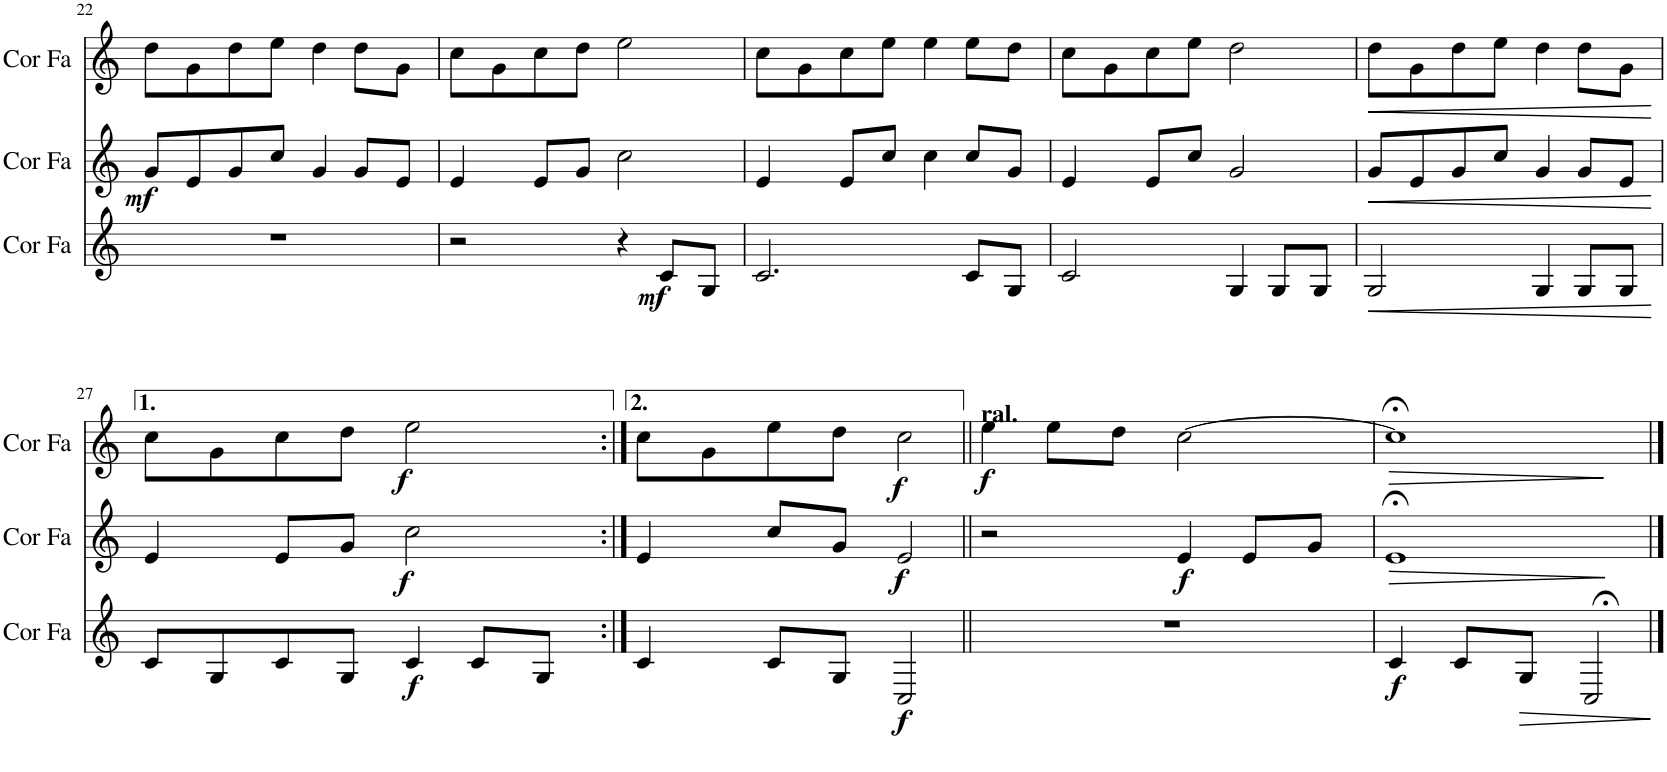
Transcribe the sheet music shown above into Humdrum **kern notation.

**kern	**dynam	**kern	**dynam	**kern	**dynam
*part3	*part3	*part2	*part2	*part1	*part1
*staff3	*staff3	*staff2	*staff2	*staff1	*staff1
*I"Cor en Fa	*	*I"Cor en Fa	*	*I"Cor en Fa	*
*I'Cor Fa	*	*I'Cor Fa	*	*I'Cor Fa	*
!!LO:PB:g=z
*clefG2	*	*clefG2	*	*clefG2	*
*Trd4c7	*	*Trd4c7	*	*Trd4c7	*
*k[]	*	*k[]	*	*k[]	*
*M4/4	*	*M4/4	*	*M4/4	*
=22	=22	=22	=22	=22	=22
!	!	!	!LO:DY:b	!	!
1r	.	8g/L	mf	8dd\L	.
.	.	8e/	.	8g\	.
.	.	8g/	.	8dd\	.
.	.	8cc/J	.	8ee\J	.
.	.	4g/	.	4dd\	.
.	.	8g/L	.	8dd\L	.
.	.	8e/J	.	8g\J	.
=23	=23	=23	=23	=23	=23
2r	.	4e/	.	8cc\L	.
.	.	.	.	8g\	.
.	.	8e/L	.	8cc\	.
.	.	8g/J	.	8dd\J	.
4r	.	2cc\	.	2ee\	.
!	!LO:DY:b	!	!	!	!
8c/L	mf	.	.	.	.
8G/J	.	.	.	.	.
=24	=24	=24	=24	=24	=24
2.c/	.	4e/	.	8cc\L	.
.	.	.	.	8g\	.
.	.	8e/L	.	8cc\	.
.	.	8cc/J	.	8ee\J	.
.	.	4cc\	.	4ee\	.
8c/L	.	8cc/L	.	8ee\L	.
8G/J	.	8g/J	.	8dd\J	.
=25	=25	=25	=25	=25	=25
2c/	.	4e/	.	8cc\L	.
.	.	.	.	8g\	.
.	.	8e/L	.	8cc\	.
.	.	8cc/J	.	8ee\J	.
4G/	.	2g/	.	2dd\	.
8G/L	.	.	.	.	.
8G/J	.	.	.	.	.
=26	=26	=26	=26	=26	=26
!	!LO:HP:b	!	!LO:HP:b	!	!LO:HP:b
2G/	<	8g/L	<	8dd\L	<
.	.	8e/	.	8g\	.
.	.	8g/	.	8dd\	.
.	.	8cc/J	.	8ee\J	.
4G/	.	4g/	.	4dd\	.
8G/L	.	8g/L	.	8dd\L	.
8G/J	.	8e/J	.	8g\J	.
.	[	.	[	.	[
!!LO:LB:g=z
=27	=27	=27	=27	=27	=27
8c/L	.	4e/	.	8cc\L	.
8G/	.	.	.	8g\	.
8c/	.	8e/L	.	8cc\	.
8G/J	.	8g/J	.	8dd\J	.
!	!LO:DY:b	!	!LO:DY:b	!	!LO:DY:b
4c/	f	2cc\	f	2ee\	f
8c/L	.	.	.	.	.
8G/J	.	.	.	.	.
=28:|!	=28:|!	=28:|!	=28:|!	=28:|!	=28:|!
4c/	.	4e/	.	8cc\L	.
.	.	.	.	8g\	.
8c/L	.	8cc/L	.	8ee\	.
8G/J	.	8g/J	.	8dd\J	.
!	!LO:DY:b	!	!LO:DY:b	!	!LO:DY:b
2C/	f	2e/	f	2cc\	f
=29||	=29||	=29||	=29||	=29||	=29||
!	!	!	!	!LO:TX:a:B:t=ral.	!
!	!	!	!	!	!LO:DY:b
1r	.	2r	.	4ee\	f
.	.	.	.	8ee\L	.
.	.	.	.	8dd\J	.
!	!	!	!LO:DY:b	!	!
.	.	4e/	f	[2cc\	.
.	.	8e/L	.	.	.
.	.	8g/J	.	.	.
=30	=30	=30	=30	=30	=30
!	!LO:DY:b	!	!LO:HP:b	!	!LO:HP:b
4c/	f	1e;<	>	1cc;<]	>
8c/L	.	.	.	.	.
!	!LO:HP:b	!	!	!	!
8G/J	>	.	.	.	.
2C;</	.	.	.	.	.
.	]	.	]	.	]
==	==	==	==	==	==
*-	*-	*-	*-	*-	*-
